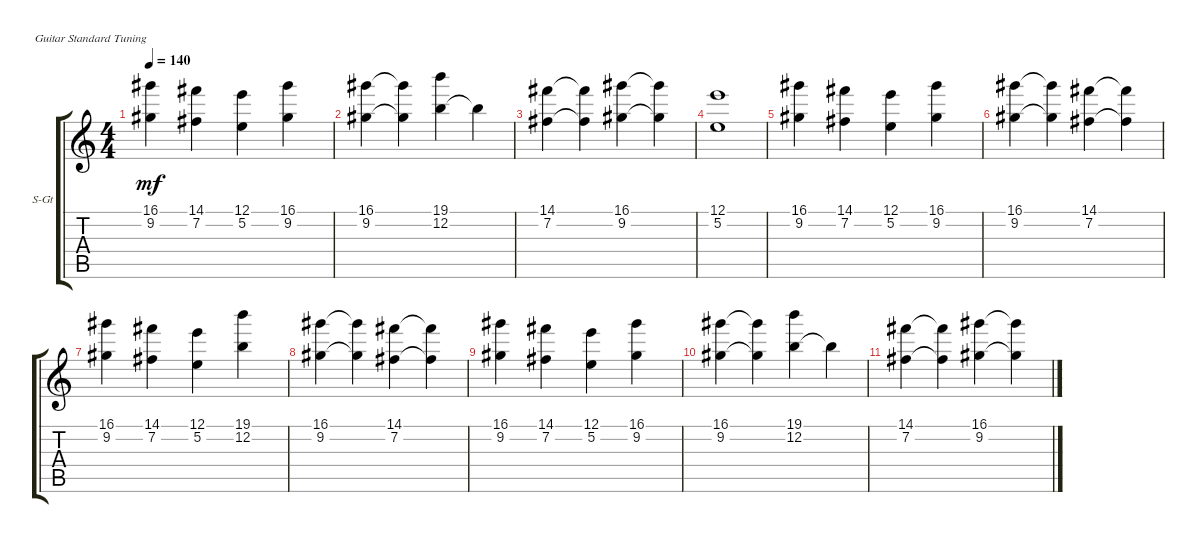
\defaultSystemsLayout 4
\bracketExtendMode groupsimilarinstruments
\firstSystemTrackNameOrientation horizontal
\otherSystemsTrackNameOrientation horizontal
\track ("Steel Guitar" "S-Gt") {instrument acousticguitarsteel}
\staff {score tabs}
\tuning (E4 B3 G3 D3 A2 E2)
\ts (4 4)
\tempo 140
\clef g2
\ks c
(9.2 16.1).4{dy mf} (7.2 14.1).4 (5.2 12.1).4 (9.2 16.1).4 |
(9.2 16.1).4 (9.2{t} 16.1{t}).4 (12.2 19.1).4 12.2{t}.4 |
(7.2 14.1).4 (7.2{t} 14.1{t}).4 (9.2 16.1).4 (9.2{t} 16.1{t}).4 |
(5.2 12.1).1 |
(9.2 16.1).4 (7.2 14.1).4 (5.2 12.1).4 (9.2 16.1).4 |
(9.2 16.1).4 (9.2{t} 16.1{t}).4 (7.2 14.1).4 (7.2{t} 14.1{t}).4 |
(9.2 16.1).4 (7.2 14.1).4 (5.2 12.1).4 (12.2 19.1).4 |
(9.2 16.1).4 (16.1{t} 9.2{t}).4 (7.2 14.1).4 (14.1{t} 7.2{t}).4 |
(9.2 16.1).4 (7.2 14.1).4 (5.2 12.1).4 (9.2 16.1).4 |
(9.2 16.1).4 (9.2{t} 16.1{t}).4 (12.2 19.1).4 12.2{t}.4 |
(7.2 14.1).4 (7.2{t} 14.1{t}).4 (9.2 16.1).4 (9.2{t} 16.1{t}).4
